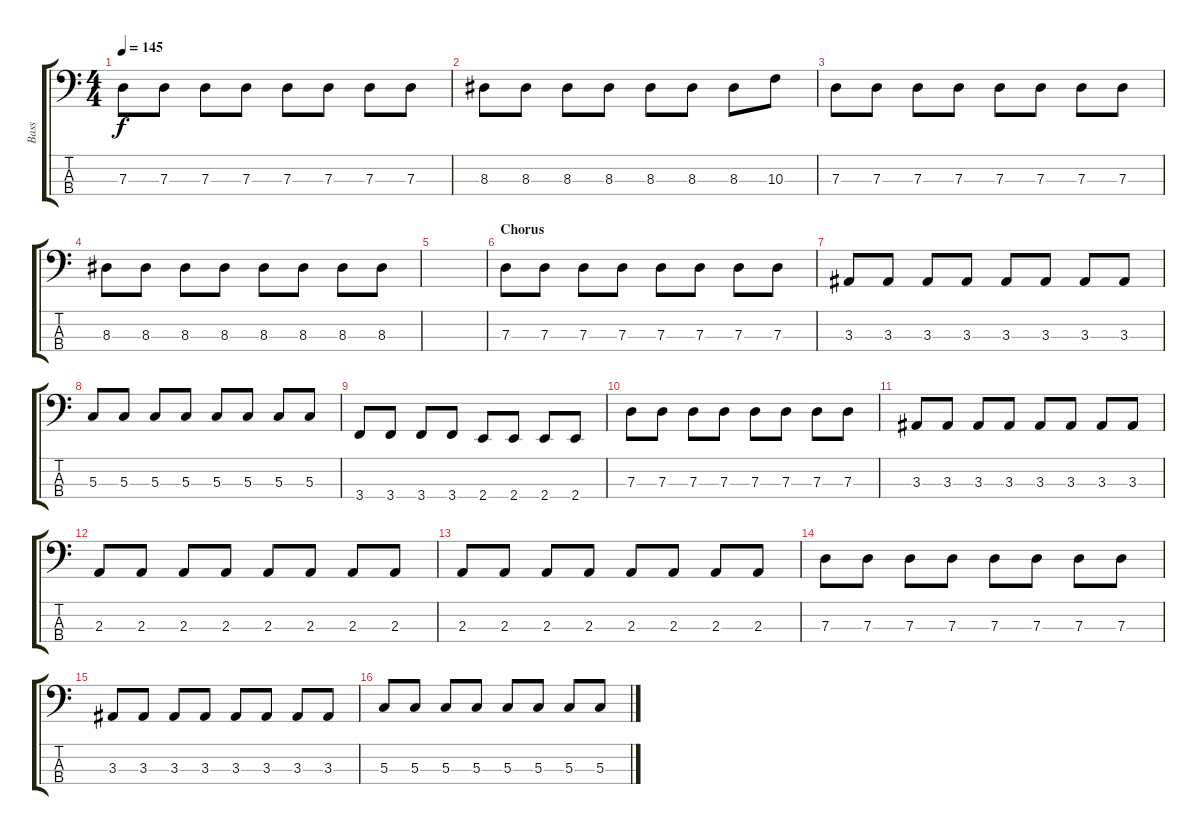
\track ("Bass" "Bass") {instrument electricbasspick}
\staff {score tabs}
\tuning (F2 C2 G1 D1) {hide}
\ts (4 4)
\tempo 145
\clef f4
\ks c
7.3.8{dy f} 7.3.8 7.3.8 7.3.8 7.3.8 7.3.8 7.3.8 7.3.8 |
8.3.8 8.3.8 8.3.8 8.3.8 8.3.8 8.3.8 8.3.8 10.3.8 |
7.3.8 7.3.8 7.3.8 7.3.8 7.3.8 7.3.8 7.3.8 7.3.8 |
8.3.8 8.3.8 8.3.8 8.3.8 8.3.8 8.3.8 8.3.8 8.3.8 |
|
\section ("" "Chorus")
7.3.8 7.3.8 7.3.8 7.3.8 7.3.8 7.3.8 7.3.8 7.3.8 |
3.3.8 3.3.8 3.3.8 3.3.8 3.3.8 3.3.8 3.3.8 3.3.8 |
5.3.8 5.3.8 5.3.8 5.3.8 5.3.8 5.3.8 5.3.8 5.3.8 |
3.4.8 3.4.8 3.4.8 3.4.8 2.4.8 2.4.8 2.4.8 2.4.8 |
7.3.8 7.3.8 7.3.8 7.3.8 7.3.8 7.3.8 7.3.8 7.3.8 |
3.3.8 3.3.8 3.3.8 3.3.8 3.3.8 3.3.8 3.3.8 3.3.8 |
2.3.8 2.3.8 2.3.8 2.3.8 2.3.8 2.3.8 2.3.8 2.3.8 |
2.3.8 2.3.8 2.3.8 2.3.8 2.3.8 2.3.8 2.3.8 2.3.8 |
7.3.8 7.3.8 7.3.8 7.3.8 7.3.8 7.3.8 7.3.8 7.3.8 |
3.3.8 3.3.8 3.3.8 3.3.8 3.3.8 3.3.8 3.3.8 3.3.8 |
5.3.8 5.3.8 5.3.8 5.3.8 5.3.8 5.3.8 5.3.8 5.3.8
